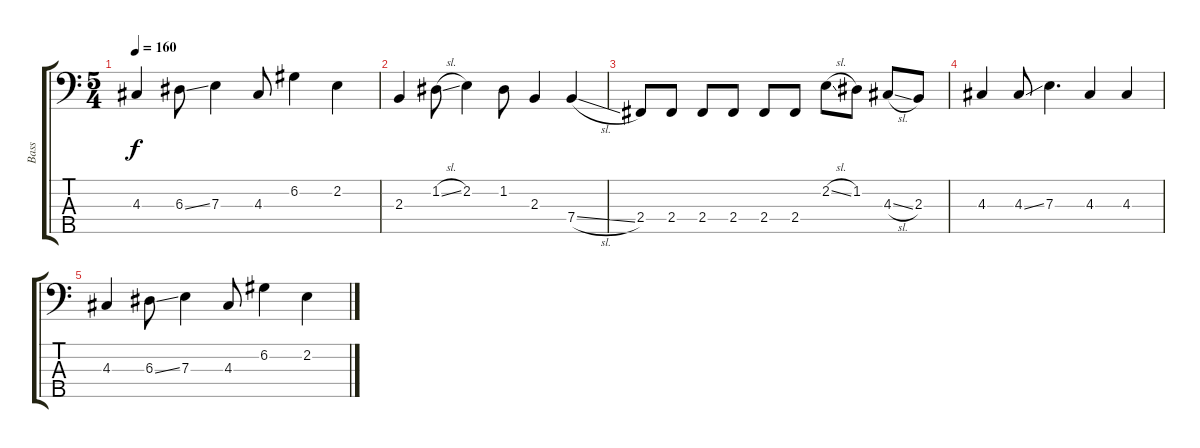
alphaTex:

\track ("Bass" "Bass") {instrument electricbasspick}
\staff {score tabs}
\tuning (G2 D2 A1 E1 B0) {hide}
\ts (5 4)
\tempo 160
\clef f4
\ks c
4.3.4{dy f} 6.3{ss}.8 7.3.4 4.3.8 6.2.4 2.2.4 |
2.3.4 1.2{sl}.8 2.2.4 1.2.8 2.3.4 7.4{sl}.4 |
2.4.8 2.4.8 2.4.8 2.4.8 2.4.8 2.4.8 2.2{sl}.8 1.2.8 4.3{sl}.8 2.3.8 |
4.3.4 4.3{ss}.8 7.3.4{d} 4.3.4 4.3.4 |
4.3.4 6.3{ss}.8 7.3.4 4.3.8 6.2.4 2.2.4
